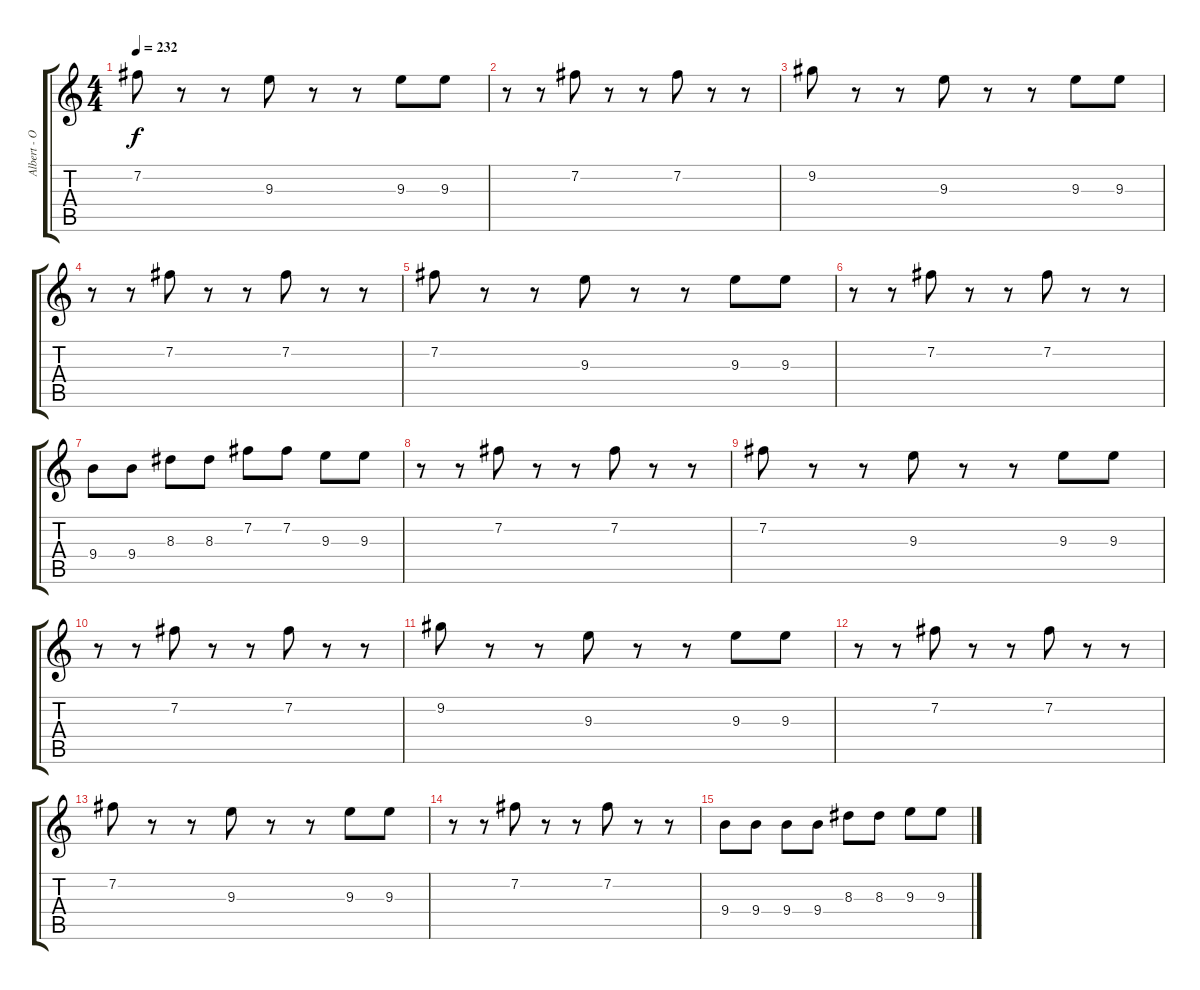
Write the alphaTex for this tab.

\track ("Albert - Overdrive" "Albert - O") {instrument overdrivenguitar}
\staff {score tabs}
\tuning (E4 B3 G3 D3 A2 E2) {hide}
\ts (4 4)
\tempo 232
\clef g2
\ks c
7.2.8{dy f} r.8 r.8 9.3.8 r.8 r.8 9.3.8 9.3.8 |
r.8 r.8 7.2.8 r.8 r.8 7.2.8 r.8 r.8 |
9.2.8 r.8 r.8 9.3.8 r.8 r.8 9.3.8 9.3.8 |
r.8 r.8 7.2.8 r.8 r.8 7.2.8 r.8 r.8 |
7.2.8 r.8 r.8 9.3.8 r.8 r.8 9.3.8 9.3.8 |
r.8 r.8 7.2.8 r.8 r.8 7.2.8 r.8 r.8 |
9.4.8 9.4.8 8.3.8 8.3.8 7.2.8 7.2.8 9.3.8 9.3.8 |
r.8 r.8 7.2.8 r.8 r.8 7.2.8 r.8 r.8 |
7.2.8 r.8 r.8 9.3.8 r.8 r.8 9.3.8 9.3.8 |
r.8 r.8 7.2.8 r.8 r.8 7.2.8 r.8 r.8 |
9.2.8 r.8 r.8 9.3.8 r.8 r.8 9.3.8 9.3.8 |
r.8 r.8 7.2.8 r.8 r.8 7.2.8 r.8 r.8 |
7.2.8 r.8 r.8 9.3.8 r.8 r.8 9.3.8 9.3.8 |
r.8 r.8 7.2.8 r.8 r.8 7.2.8 r.8 r.8 |
9.4.8 9.4.8 9.4.8 9.4.8 8.3.8 8.3.8 9.3.8 9.3.8
